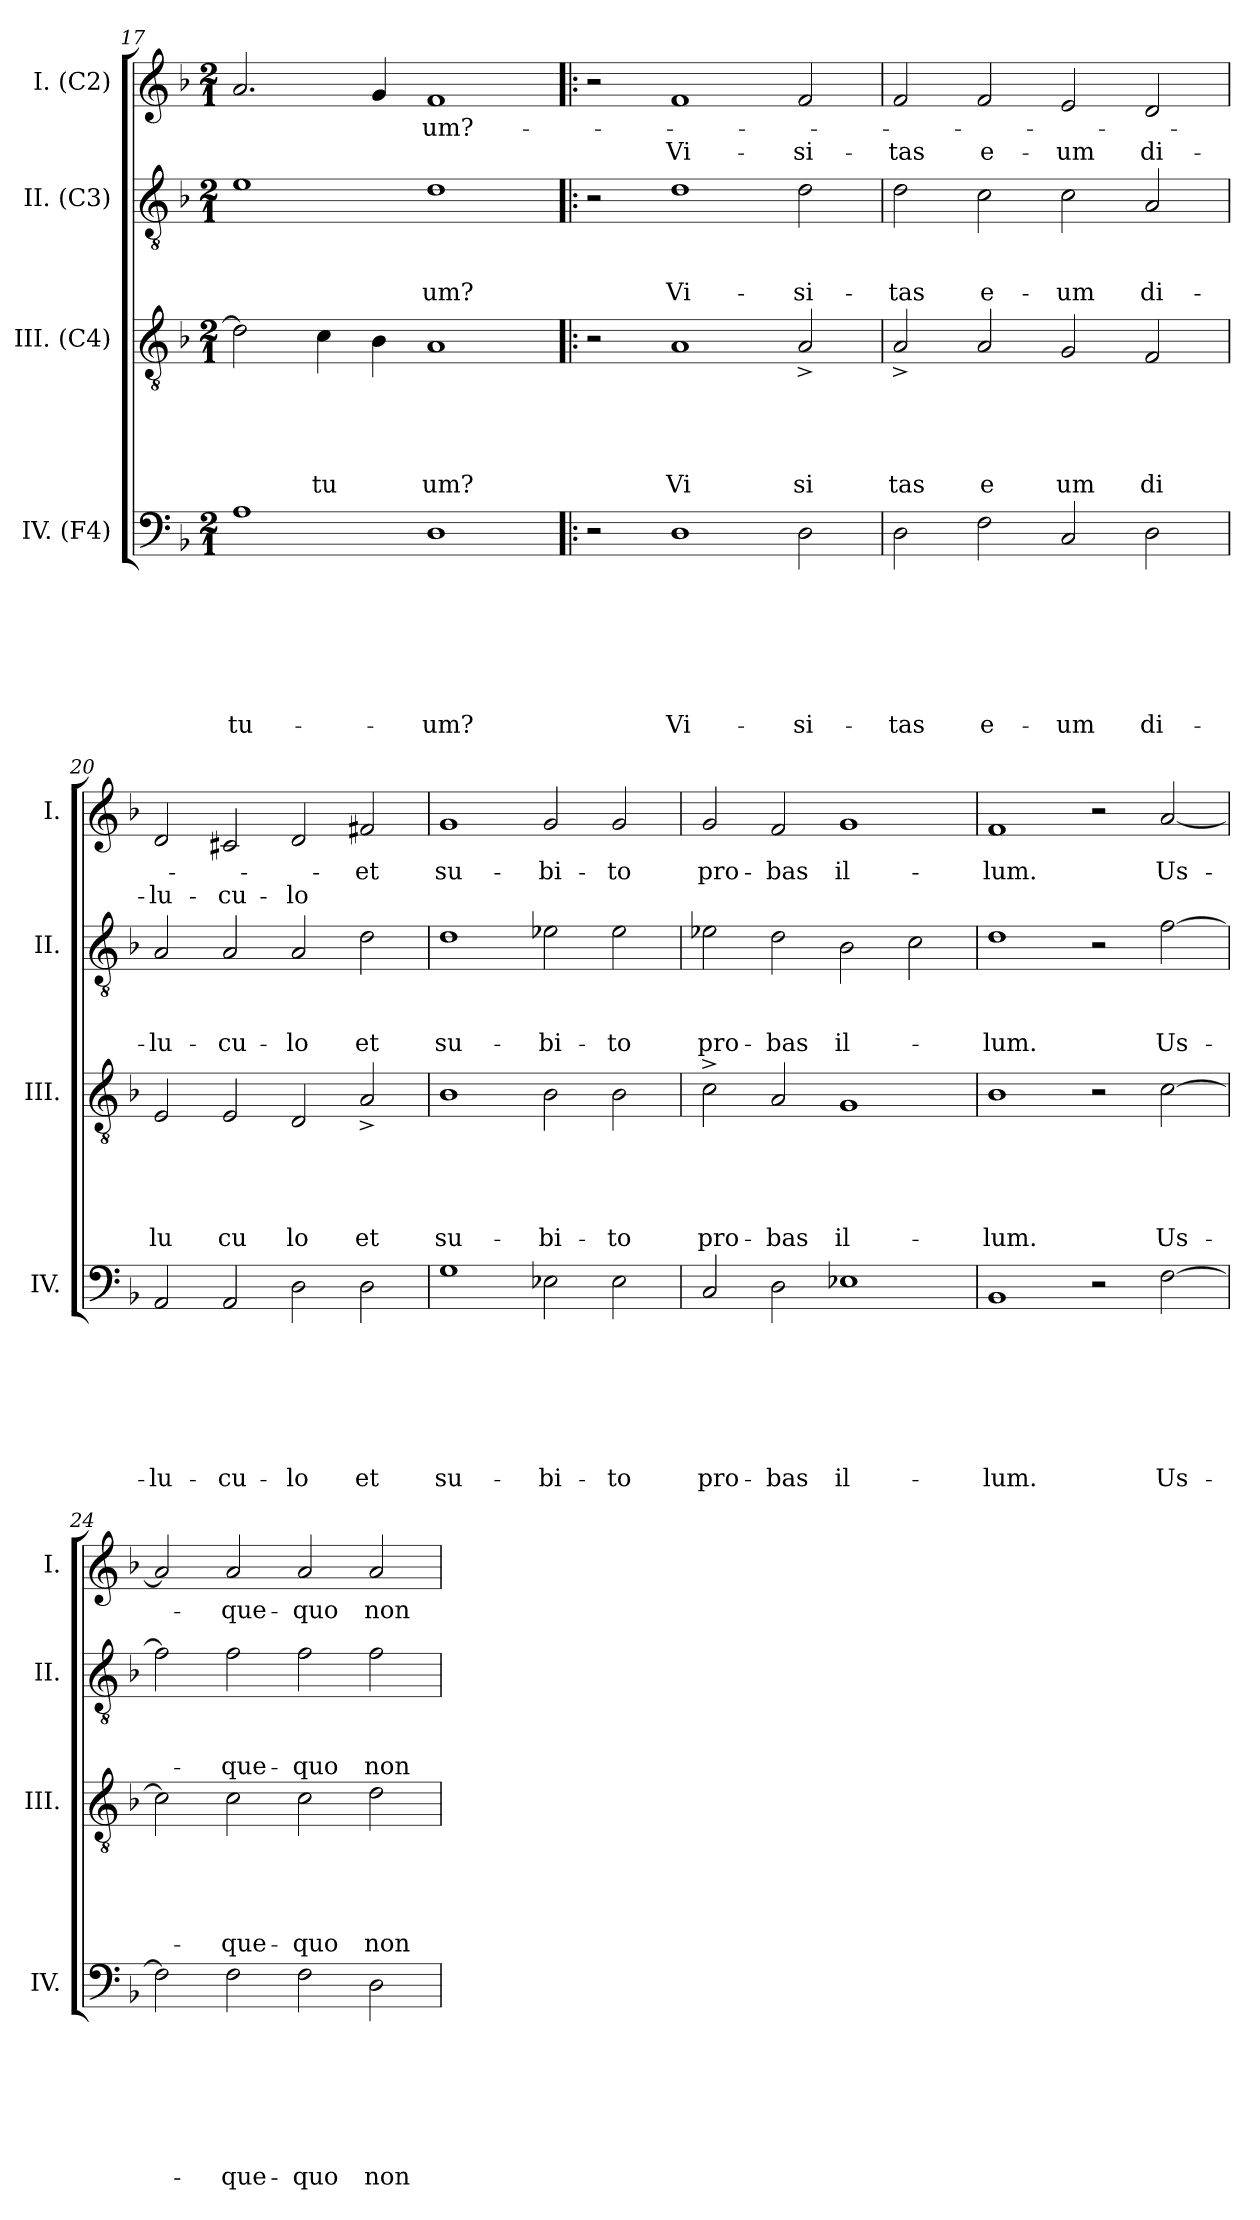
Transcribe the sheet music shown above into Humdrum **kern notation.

**kern	**text	**text	**text	**text	**text	**text	**text	**kern	**text	**text	**text	**text	**text	**kern	**text	**text	**text	**kern	**text	**text
*part4	*part4	*part4	*part4	*part4	*part4	*part4	*part4	*part3	*part3	*part3	*part3	*part3	*part3	*part2	*part2	*part2	*part2	*part1	*part1	*part1
*staff4	*staff4	*staff4	*staff4	*staff4	*staff4	*staff4	*staff4	*staff3	*staff3	*staff3	*staff3	*staff3	*staff3	*staff2	*staff2	*staff2	*staff2	*staff1	*staff1	*staff1
*I"IV. (F4)	*	*	*	*	*	*	*	*I"III. (C4)	*	*	*	*	*	*I"II. (C3)	*	*	*	*I"I. (C2)	*	*
*I'IV.	*	*	*	*	*	*	*	*I'III.	*	*	*	*	*	*I'II.	*	*	*	*I'I.	*	*
*clefF4	*	*	*	*	*	*	*	*clefGv2	*	*	*	*	*	*clefGv2	*	*	*	*clefG2	*	*
*k[b-]	*	*	*	*	*	*	*	*k[b-]	*	*	*	*	*	*k[b-]	*	*	*	*k[b-]	*	*
*F:	*	*	*	*	*	*	*	*F:	*	*	*	*	*	*F:	*	*	*	*F:	*	*
*M2/1	*	*	*	*	*	*	*	*M2/1	*	*	*	*	*	*M2/1	*	*	*	*M2/1	*	*
=17	=17	=17	=17	=17	=17	=17	=17	=17	=17	=17	=17	=17	=17	=17	=17	=17	=17	=17	=17	=17
!	!	!	!	!	!	!	!LO:LY:b	!	!	!	!	!	!	!	!	!	!	!	!	!
1A	.	.	.	.	.	.	tu-	2d\]	.	.	.	.	.	1e	.	.	.	2.a/	.	.
!	!	!	!	!	!	!	!	!	!	!	!	!	!LO:LY:b	!	!	!	!	!	!	!
.	.	.	.	.	.	.	.	4c\	.	.	.	.	tu	.	.	.	.	.	.	.
.	.	.	.	.	.	.	.	4B-\	.	.	.	.	.	.	.	.	.	4g/	.	.
!	!	!	!	!	!	!	!LO:LY:b	!	!	!	!	!	!LO:LY:b	!	!	!	!LO:LY:b	!	!LO:LY:b	!
1D	.	.	.	.	.	.	-um?	1A	.	.	.	.	um?	1d	.	.	-um?	1f	-um?-	.
=18!|:	=18!|:	=18!|:	=18!|:	=18!|:	=18!|:	=18!|:	=18!|:	=18!|:	=18!|:	=18!|:	=18!|:	=18!|:	=18!|:	=18!|:	=18!|:	=18!|:	=18!|:	=18!|:	=18!|:	=18!|:
2r	.	.	.	.	.	.	.	2r	.	.	.	.	.	2r	.	.	.	2r	.	.
!	!	!	!	!	!	!	!LO:LY:b	!	!	!	!	!	!LO:LY:b	!	!	!	!LO:LY:b	!	!	!LO:LY:b
1D	.	.	.	.	.	.	Vi-	1A	.	.	.	.	Vi	1d	.	.	Vi-	1f	.	Vi-
!	!	!	!	!	!	!	!LO:LY:b	!	!	!	!	!	!LO:LY:b	!	!	!	!LO:LY:b	!	!	!LO:LY:b
2D\	.	.	.	.	.	.	-si-	2A^</	.	.	.	.	si	2d\	.	.	-si-	2f/	.	-si-
=19	=19	=19	=19	=19	=19	=19	=19	=19	=19	=19	=19	=19	=19	=19	=19	=19	=19	=19	=19	=19
!	!	!	!	!	!	!	!LO:LY:b	!	!	!	!	!	!LO:LY:b	!	!	!	!LO:LY:b	!	!	!LO:LY:b
2D\	.	.	.	.	.	.	-tas	2A^</	.	.	.	.	tas	2d\	.	.	-tas	2f/	.	-tas
!	!	!	!	!	!	!	!LO:LY:b	!	!	!	!	!	!LO:LY:b	!	!	!	!LO:LY:b	!	!	!LO:LY:b
2F\	.	.	.	.	.	.	e-	2A/	.	.	.	.	e	2c\	.	.	e-	2f/	.	e-
!	!	!	!	!	!	!	!LO:LY:b	!	!	!	!	!	!LO:LY:b	!	!	!	!LO:LY:b	!	!	!LO:LY:b
2C/	.	.	.	.	.	.	-um	2G/	.	.	.	.	um	2c\	.	.	-um	2e/	.	-um
!	!	!	!	!	!	!	!LO:LY:b	!	!	!	!	!	!LO:LY:b	!	!	!	!LO:LY:b	!	!	!LO:LY:b
2D\	.	.	.	.	.	.	di-	2F/	.	.	.	.	di	2A/	.	.	di-	2d/	.	di-
=20	=20	=20	=20	=20	=20	=20	=20	=20	=20	=20	=20	=20	=20	=20	=20	=20	=20	=20	=20	=20
!	!	!	!	!	!	!	!LO:LY:b	!	!	!	!	!	!LO:LY:b	!	!	!	!LO:LY:b	!	!	!LO:LY:b
2AA/	.	.	.	.	.	.	-lu-	2E/	.	.	.	.	lu	2A/	.	.	-lu-	2d/	.	-lu-
!	!	!	!	!	!	!	!LO:LY:b	!	!	!	!	!	!LO:LY:b	!	!	!	!LO:LY:b	!	!	!LO:LY:b
2AA/	.	.	.	.	.	.	-cu-	2E/	.	.	.	.	cu	2A/	.	.	-cu-	2c#X/	.	-cu-
!	!	!	!	!	!	!	!LO:LY:b	!	!	!	!	!	!LO:LY:b	!	!	!	!LO:LY:b	!	!	!LO:LY:b
2D\	.	.	.	.	.	.	-lo	2D/	.	.	.	.	lo	2A/	.	.	-lo	2d/	.	-lo
!	!	!	!	!	!	!	!LO:LY:b	!	!	!	!	!	!LO:LY:b	!	!	!	!LO:LY:b	!	!LO:LY:b	!
2D\	.	.	.	.	.	.	et	2A^</	.	.	.	.	et	2d\	.	.	et	2f#X/	-et	.
!!LO:PB:g=z
=21	=21	=21	=21	=21	=21	=21	=21	=21	=21	=21	=21	=21	=21	=21	=21	=21	=21	=21	=21	=21
!	!	!	!	!	!	!	!LO:LY:b	!	!	!	!	!	!LO:LY:b	!	!	!	!LO:LY:b	!	!LO:LY:b	!
1G	.	.	.	.	.	.	su-	1B-	.	.	.	.	su-	1d	.	.	su-	1g	su-	.
!	!	!	!	!	!	!	!LO:LY:b	!	!	!	!	!	!LO:LY:b	!	!	!	!LO:LY:b	!	!LO:LY:b	!
2E-X\	.	.	.	.	.	.	-bi-	2B-\	.	.	.	.	-bi-	2e-X\	.	.	-bi-	2g/	-bi-	.
!	!	!	!	!	!	!	!LO:LY:b	!	!	!	!	!	!LO:LY:b	!	!	!	!LO:LY:b	!	!LO:LY:b	!
2E-\	.	.	.	.	.	.	-to	2B-\	.	.	.	.	-to	2e-\	.	.	-to	2g/	-to	.
=22	=22	=22	=22	=22	=22	=22	=22	=22	=22	=22	=22	=22	=22	=22	=22	=22	=22	=22	=22	=22
!	!	!	!	!	!	!	!LO:LY:b	!	!	!	!	!	!LO:LY:b	!	!	!	!LO:LY:b	!	!LO:LY:b	!
2C/	.	.	.	.	.	.	pro-	2c^>\	.	.	.	.	pro-	2e-X\	.	.	pro-	2g/	pro-	.
!	!	!	!	!	!	!	!LO:LY:b	!	!	!	!	!	!LO:LY:b	!	!	!	!LO:LY:b	!	!LO:LY:b	!
2D\	.	.	.	.	.	.	-bas	2A/	.	.	.	.	-bas	2d\	.	.	-bas	2f/	-bas	.
!	!	!	!	!	!	!	!LO:LY:b:rj	!	!	!	!	!	!LO:LY:b:rj	!	!	!	!LO:LY:b	!	!LO:LY:b:rj	!
1E-X	.	.	.	.	.	.	il-	1G	.	.	.	.	il-	2B-\	.	.	il-	1g	il-	.
.	.	.	.	.	.	.	.	.	.	.	.	.	.	2c\	.	.	.	.	.	.
=23	=23	=23	=23	=23	=23	=23	=23	=23	=23	=23	=23	=23	=23	=23	=23	=23	=23	=23	=23	=23
!	!	!	!	!	!	!	!LO:LY:b	!	!	!	!	!	!LO:LY:b	!	!	!	!LO:LY:b	!	!LO:LY:b	!
1BB-	.	.	.	.	.	.	-lum.	1B-	.	.	.	.	-lum.	1d	.	.	-lum.	1f	-lum.	.
2r	.	.	.	.	.	.	.	2r	.	.	.	.	.	2r	.	.	.	2r	.	.
!	!	!	!	!	!	!	!LO:LY:b	!	!	!	!	!	!LO:LY:b	!	!	!	!LO:LY:b	!	!LO:LY:b	!
[>2F\	.	.	.	.	.	.	Us-	[>2c\	.	.	.	.	Us-	[>2f\	.	.	Us-	[<2a/	Us-	.
=24	=24	=24	=24	=24	=24	=24	=24	=24	=24	=24	=24	=24	=24	=24	=24	=24	=24	=24	=24	=24
2F\]	.	.	.	.	.	.	.	2c\]	.	.	.	.	.	2f\]	.	.	.	2a/]	.	.
!	!	!	!	!	!	!	!LO:LY:b	!	!	!	!	!	!LO:LY:b	!	!	!	!LO:LY:b	!	!LO:LY:b	!
2F\	.	.	.	.	.	.	-que-	2c\	.	.	.	.	-que-	2f\	.	.	-que-	2a/	-que-	.
!	!	!	!	!	!	!	!LO:LY:b	!	!	!	!	!	!LO:LY:b	!	!	!	!LO:LY:b	!	!LO:LY:b	!
2F\	.	.	.	.	.	.	-quo	2c\	.	.	.	.	-quo	2f\	.	.	-quo	2a/	-quo	.
!	!	!	!	!	!	!	!LO:LY:b	!	!	!	!	!	!LO:LY:b	!	!	!	!LO:LY:b	!	!LO:LY:b	!
2D\	.	.	.	.	.	.	non	2d\	.	.	.	.	non	2f\	.	.	non	2a/	non	.
=	=	=	=	=	=	=	=	=	=	=	=	=	=	=	=	=	=	=	=	=
*-	*-	*-	*-	*-	*-	*-	*-	*-	*-	*-	*-	*-	*-	*-	*-	*-	*-	*-	*-	*-
